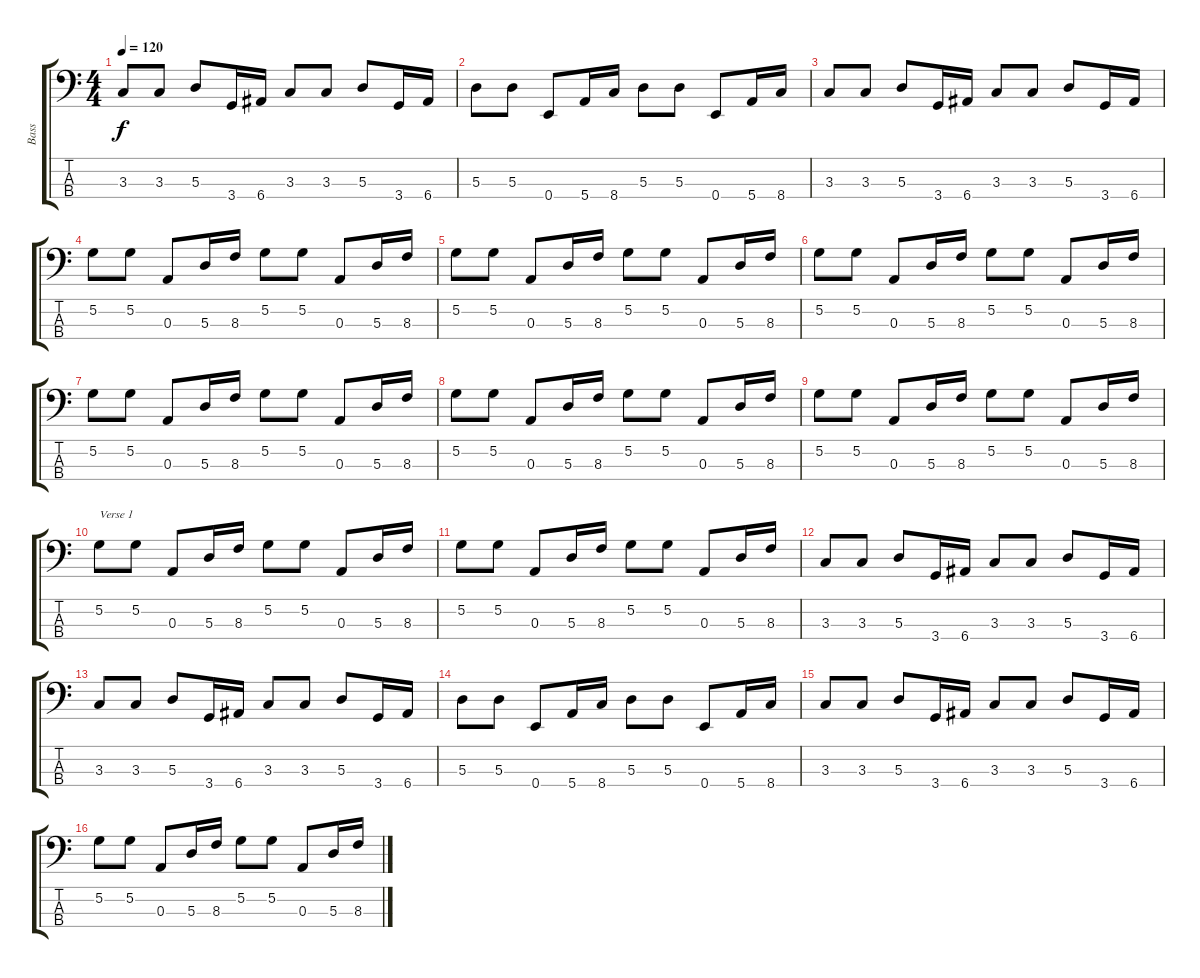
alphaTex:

\track ("Bass" "Bass") {instrument fretlessbass}
\staff {score tabs}
\tuning (G2 D2 A1 E1) {hide}
\ts (4 4)
\tempo 120
\clef f4
\ks c
3.3.8{dy f} 3.3.8 5.3.8 3.4.16 6.4.16 3.3.8 3.3.8 5.3.8 3.4.16 6.4.16 |
5.3.8 5.3.8 0.4.8 5.4.16 8.4.16 5.3.8 5.3.8 0.4.8 5.4.16 8.4.16 |
3.3.8 3.3.8 5.3.8 3.4.16 6.4.16 3.3.8 3.3.8 5.3.8 3.4.16 6.4.16 |
5.2.8 5.2.8 0.3.8 5.3.16 8.3.16 5.2.8 5.2.8 0.3.8 5.3.16 8.3.16 |
5.2.8 5.2.8 0.3.8 5.3.16 8.3.16 5.2.8 5.2.8 0.3.8 5.3.16 8.3.16 |
5.2.8 5.2.8 0.3.8 5.3.16 8.3.16 5.2.8 5.2.8 0.3.8 5.3.16 8.3.16 |
5.2.8 5.2.8 0.3.8 5.3.16 8.3.16 5.2.8 5.2.8 0.3.8 5.3.16 8.3.16 |
5.2.8 5.2.8 0.3.8 5.3.16 8.3.16 5.2.8 5.2.8 0.3.8 5.3.16 8.3.16 |
5.2.8 5.2.8 0.3.8 5.3.16 8.3.16 5.2.8 5.2.8 0.3.8 5.3.16 8.3.16 |
5.2.8{txt "Verse 1"} 5.2.8 0.3.8 5.3.16 8.3.16 5.2.8 5.2.8 0.3.8 5.3.16 8.3.16 |
5.2.8 5.2.8 0.3.8 5.3.16 8.3.16 5.2.8 5.2.8 0.3.8 5.3.16 8.3.16 |
3.3.8 3.3.8 5.3.8 3.4.16 6.4.16 3.3.8 3.3.8 5.3.8 3.4.16 6.4.16 |
3.3.8 3.3.8 5.3.8 3.4.16 6.4.16 3.3.8 3.3.8 5.3.8 3.4.16 6.4.16 |
5.3.8 5.3.8 0.4.8 5.4.16 8.4.16 5.3.8 5.3.8 0.4.8 5.4.16 8.4.16 |
3.3.8 3.3.8 5.3.8 3.4.16 6.4.16 3.3.8 3.3.8 5.3.8 3.4.16 6.4.16 |
5.2.8 5.2.8 0.3.8 5.3.16 8.3.16 5.2.8 5.2.8 0.3.8 5.3.16 8.3.16
